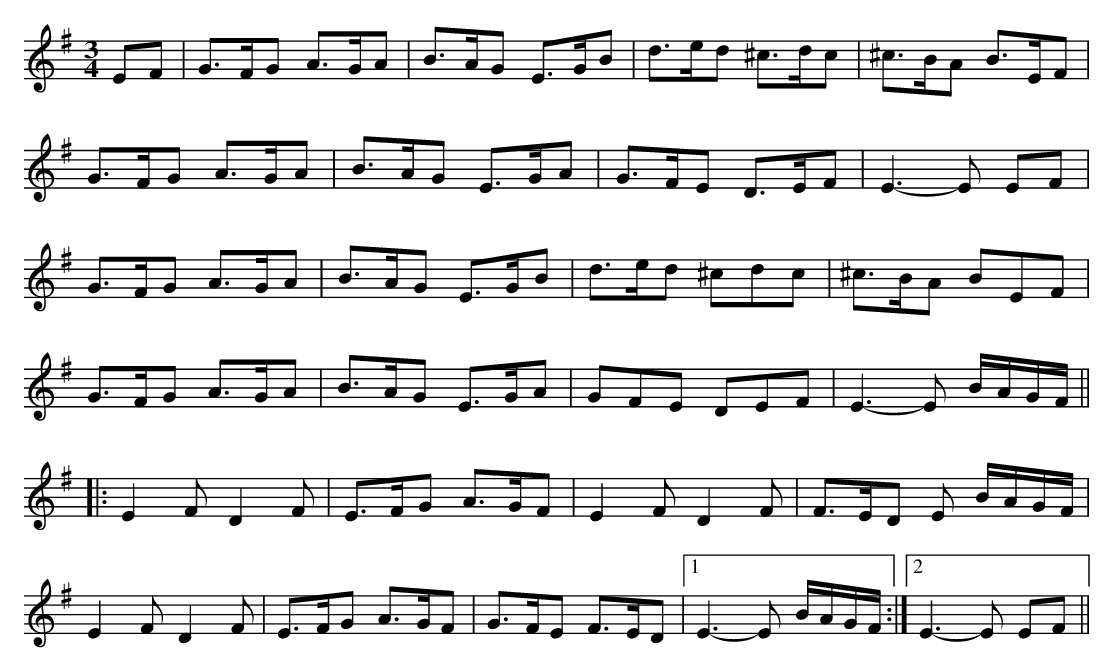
X:1
M:3/4
K:Emin
EF|G>FG A>GA|B>AG E>GB|d>ed ^c>dc|^c>BA B>EF|
G>FG A>GA|B>AG E>GA|G>FE D>EF|E3- E EF|
G>FG A>GA|B>AG E>GB|d>ed ^cdc|^c>BA BEF|
G>FG A>GA|B>AG E>GA|GFE DEF|E3- E B/A/G/F/||
|:E2F D2F|E>FG A>GF|E2F D2F|F>ED E B/A/G/F/|
E2F D2F|E>FG A>GF|G>FE F>ED|1 E3- E B/A/G/F/:|2 E3- E EF||
